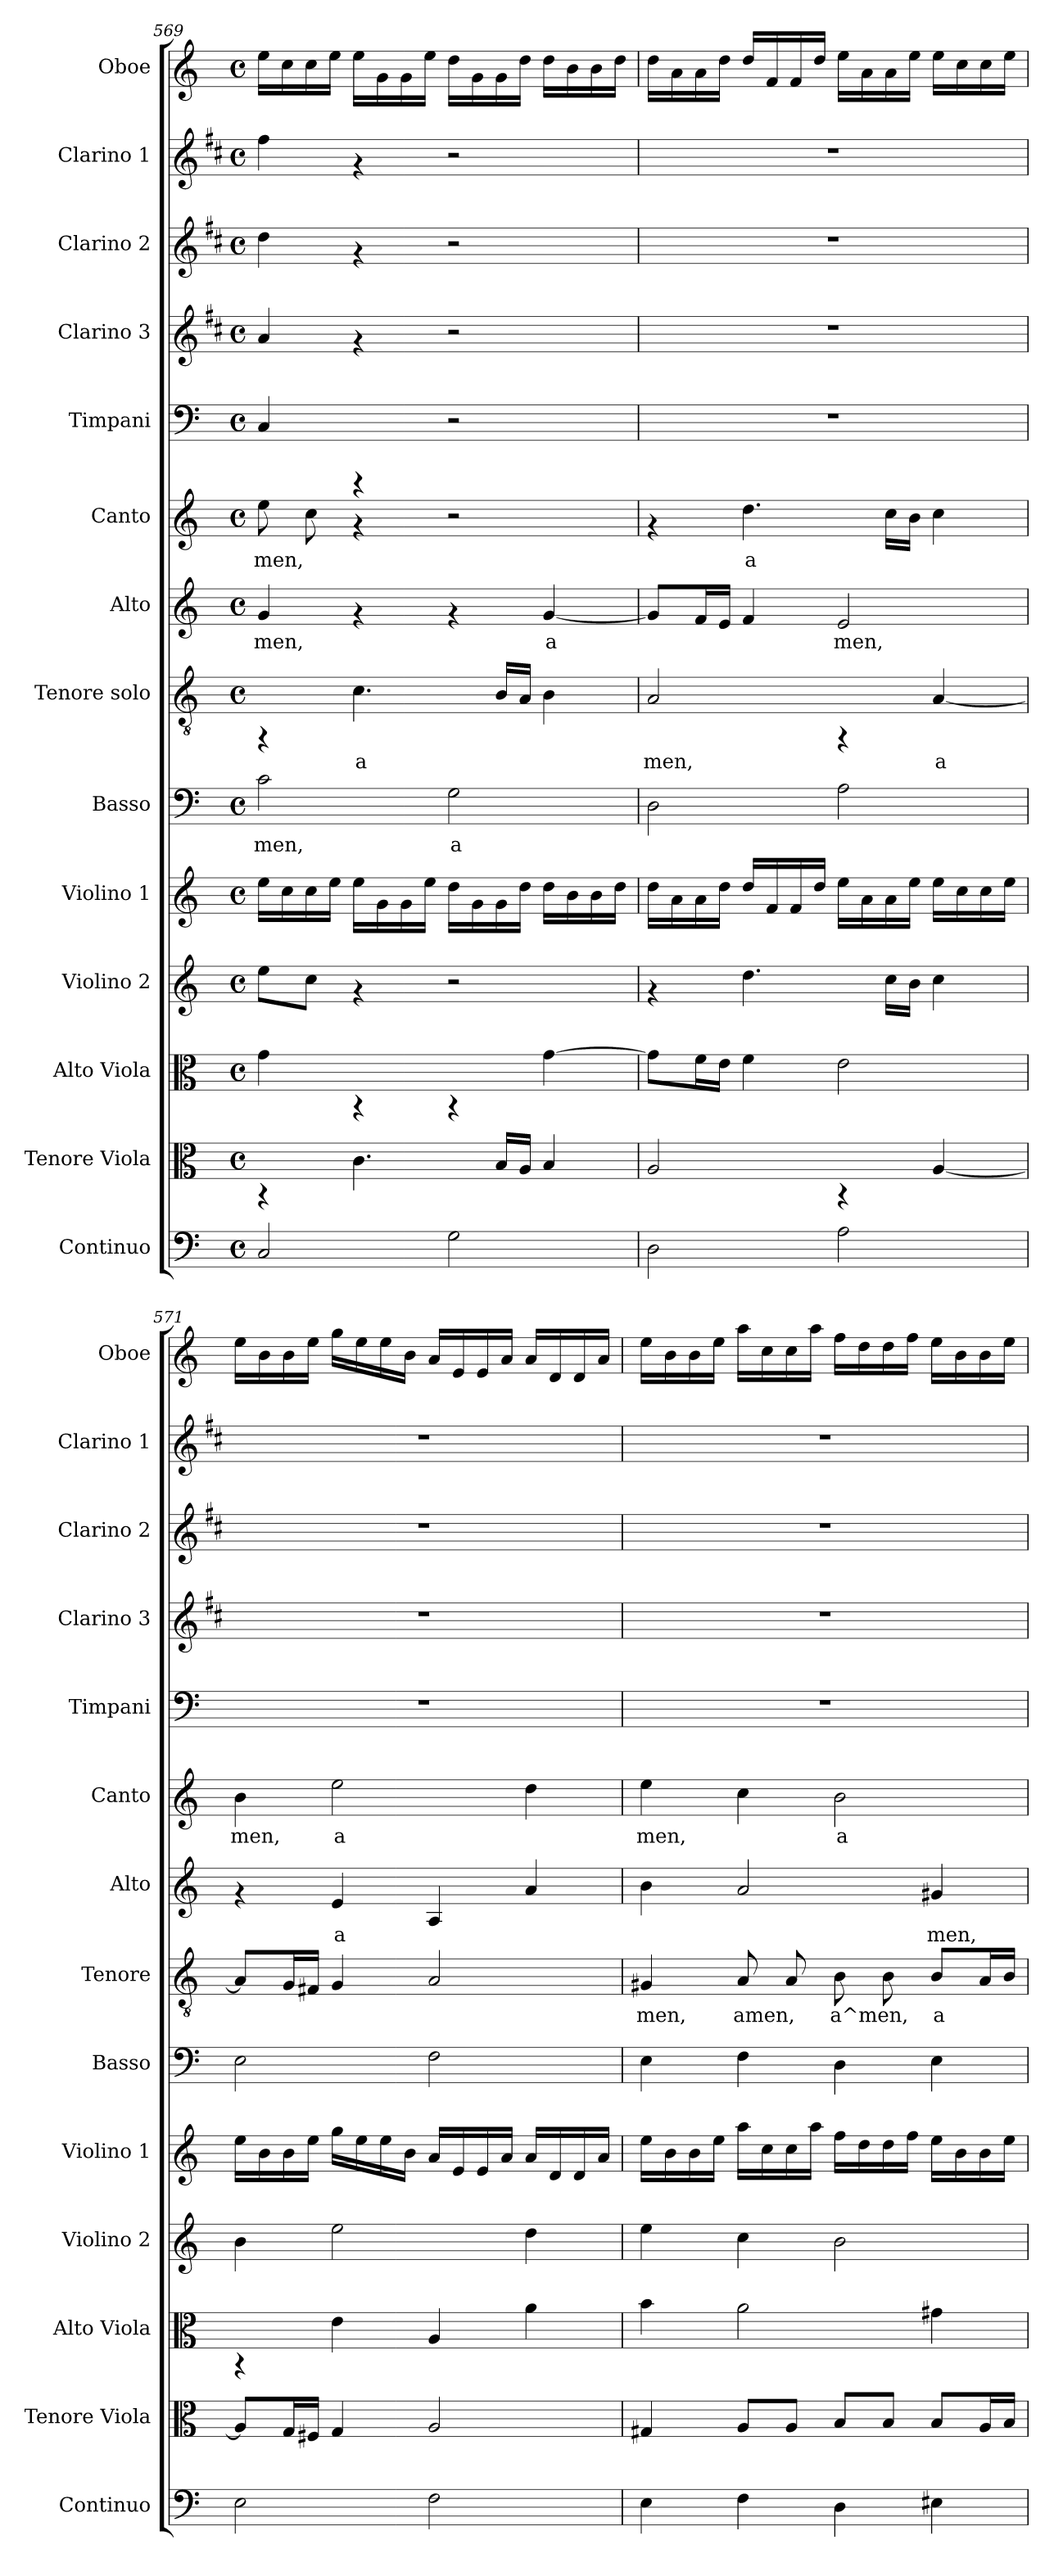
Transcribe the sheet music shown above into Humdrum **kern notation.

**kern	**kern	**kern	**kern	**kern	**kern	**text	**kern	**text	**kern	**text	**kern	**text	**kern	**kern	**kern	**kern	**kern
*part14	*part13	*part12	*part11	*part10	*part9	*part9	*part8	*part8	*part7	*part7	*part6	*part6	*part5	*part4	*part3	*part2	*part1
*staff14	*staff13	*staff12	*staff11	*staff10	*staff9	*staff9	*staff8	*staff8	*staff7	*staff7	*staff6	*staff6	*staff5	*staff4	*staff3	*staff2	*staff1
*I"Continuo	*I"Tenore Viola	*I"Alto Viola	*I"Violino 2	*I"Violino 1	*I"Basso	*	*I"Tenore solo	*	*I"Alto	*	*I"Canto	*	*I"Timpani	*I"Clarino 3	*I"Clarino 2	*I"Clarino 1	*I"Oboe
*I'Continuo	*I'Tenore Viola	*I'Alto Viola	*I'Violino 2	*I'Violino 1	*I'Basso	*	*I'Tenore	*	*I'Alto	*	*I'Canto	*	*I'Timpani	*I'Clarino 3	*I'Clarino 2	*I'Clarino 1	*I'Oboe
!!LO:PB:g=z
*clefF4	*clefC3	*clefC3	*clefG2	*clefG2	*clefF4	*	*clefGv2	*	*clefG2	*	*clefG2	*	*clefF4	*clefG2	*clefG2	*clefG2	*clefG2
*	*	*	*	*	*	*	*	*	*	*	*	*	*	*ITrd1c2	*ITrd1c2	*ITrd1c2	*
*k[]	*k[]	*k[]	*k[]	*k[]	*k[]	*	*k[]	*	*k[]	*	*k[]	*	*k[]	*k[]	*k[]	*k[]	*k[]
*C:	*C:	*C:	*C:	*C:	*C:	*	*C:	*	*C:	*	*C:	*	*C:	*C:	*C:	*C:	*C:
*M4/4	*M4/4	*M4/4	*M4/4	*M4/4	*M4/4	*	*M4/4	*	*M4/4	*	*M4/4	*	*M4/4	*M4/4	*M4/4	*M4/4	*M4/4
*met(c)	*met(c)	*met(c)	*met(c)	*met(c)	*met(c)	*	*met(c)	*	*met(c)	*	*met(c)	*	*met(c)	*met(c)	*met(c)	*met(c)	*met(c)
=569	=569	=569	=569	=569	=569	=569	=569	=569	=569	=569	=569	=569	=569	=569	=569	=569	=569
!	!	!	!	!	!	!LO:LY:b:cj	!	!	!	!LO:LY:b:cj	!	!LO:LY:b:cj	!	!	!	!	!
2C/	4rAA	4g\	8ee\L	16ee\L	2c\	men,	4rFF	.	4g/	-men,	8ee\	men,	4C/	4g/	4cc\	4ee\	16ee\L
.	.	.	.	16cc\	.	.	.	.	.	.	.	.	.	.	.	.	16cc\
!	!	!	!	!	!	!	!	!	!	!	!	!LO:LY:b:cj	!	!	!	!	!
.	.	.	8cc\J	16cc\	.	.	.	.	.	.	8cc\	.	.	.	.	.	16cc\
.	.	.	.	16ee\J	.	.	.	.	.	.	.	.	.	.	.	.	16ee\J
!	!	!	!	!	!	!	!	!LO:LY:b	!	!	!	!	!	!	!	!	!
.	4.c\	4rAA	4rf	16ee\L	.	.	4.c\	a	4rf	.	4rf	.	4rCCC	4rf	4rf	4rf	16ee\L
.	.	.	.	16g\	.	.	.	.	.	.	.	.	.	.	.	.	16g\
.	.	.	.	16g\	.	.	.	.	.	.	.	.	.	.	.	.	16g\
.	.	.	.	16ee\J	.	.	.	.	.	.	.	.	.	.	.	.	16ee\J
!	!	!	!	!	!	!LO:LY:b:cj	!	!	!	!	!	!	!	!	!	!	!
2G\	.	4rAA	2r	16dd\L	2G\	a	.	.	4rf	.	2r	.	2r	2r	2r	2r	16dd\L
.	.	.	.	16g\	.	.	.	.	.	.	.	.	.	.	.	.	16g\
!	!	!	!	!	!	!	!	!LO:LY:b	!	!	!	!	!	!	!	!	!
.	16B/L	.	.	16g\	.	.	16B/L	.	.	.	.	.	.	.	.	.	16g\
!	!	!	!	!	!	!	!	!LO:LY:b	!	!	!	!	!	!	!	!	!
.	16A/J	.	.	16dd\J	.	.	16A/J	.	.	.	.	.	.	.	.	.	16dd\J
!	!	!	!	!	!	!	!	!LO:LY:b	!	!LO:LY:b:cj	!	!	!	!	!	!	!
.	4B/	[>4g\	.	16dd\L	.	.	4B\	.	[<4g/	a	.	.	.	.	.	.	16dd\L
.	.	.	.	16b\	.	.	.	.	.	.	.	.	.	.	.	.	16b\
.	.	.	.	16b\	.	.	.	.	.	.	.	.	.	.	.	.	16b\
.	.	.	.	16dd\J	.	.	.	.	.	.	.	.	.	.	.	.	16dd\J
=570	=570	=570	=570	=570	=570	=570	=570	=570	=570	=570	=570	=570	=570	=570	=570	=570	=570
!	!	!	!	!	!	!LO:LY:b:cj	!	!LO:LY:b	!	!LO:LY:b:cj	!	!	!	!	!	!	!
2D\	2A/	8g\L]	4rf	16dd\L	2D\	.	2A/	men,	8g/L]	.	4rf	.	1r	1r	1r	1r	16dd\L
.	.	.	.	16a\	.	.	.	.	.	.	.	.	.	.	.	.	16a\
!	!	!	!	!	!	!	!	!	!	!LO:LY:b:cj	!	!	!	!	!	!	!
.	.	16f\	.	16a\	.	.	.	.	16f/	.	.	.	.	.	.	.	16a\
!	!	!	!	!	!	!	!	!	!	!LO:LY:b:cj	!	!	!	!	!	!	!
.	.	16e\J	.	16dd\J	.	.	.	.	16e/J	.	.	.	.	.	.	.	16dd\J
!	!	!	!	!	!	!	!	!	!	!LO:LY:b:cj	!	!LO:LY:b:cj	!	!	!	!	!
.	.	4f\	4.dd\	16dd/L	.	.	.	.	4f/	.	4.dd\	a	.	.	.	.	16dd/L
.	.	.	.	16f/	.	.	.	.	.	.	.	.	.	.	.	.	16f/
.	.	.	.	16f/	.	.	.	.	.	.	.	.	.	.	.	.	16f/
.	.	.	.	16dd/J	.	.	.	.	.	.	.	.	.	.	.	.	16dd/J
!	!	!	!	!	!	!LO:LY:b:cj	!	!	!	!LO:LY:b:cj	!	!	!	!	!	!	!
2A\	4rAA	2e\	.	16ee\L	2A\	.	4rFF	.	2e/	men,	.	.	.	.	.	.	16ee\L
.	.	.	.	16a\	.	.	.	.	.	.	.	.	.	.	.	.	16a\
!	!	!	!	!	!	!	!	!	!	!	!	!LO:LY:b:cj	!	!	!	!	!
.	.	.	16cc\L	16a\	.	.	.	.	.	.	16cc\L	.	.	.	.	.	16a\
!	!	!	!	!	!	!	!	!	!	!	!	!LO:LY:b:cj	!	!	!	!	!
.	.	.	16b\J	16ee\J	.	.	.	.	.	.	16b\J	.	.	.	.	.	16ee\J
!	!	!	!	!	!	!	!	!LO:LY:b	!	!	!	!LO:LY:b:cj	!	!	!	!	!
.	[<4A/	.	4cc\	16ee\L	.	.	[<4A/	a	.	.	4cc\	.	.	.	.	.	16ee\L
.	.	.	.	16cc\	.	.	.	.	.	.	.	.	.	.	.	.	16cc\
.	.	.	.	16cc\	.	.	.	.	.	.	.	.	.	.	.	.	16cc\
.	.	.	.	16ee\J	.	.	.	.	.	.	.	.	.	.	.	.	16ee\J
=571	=571	=571	=571	=571	=571	=571	=571	=571	=571	=571	=571	=571	=571	=571	=571	=571	=571
!	!	!	!	!	!	!LO:LY:b:cj	!	!LO:LY:b	!	!	!	!LO:LY:b:cj	!	!	!	!	!
2E\	8A/L]	4rAA	4b\	16ee\L	2E\	.	8A/L]	.	4rf	.	4b\	men,	1r	1r	1r	1r	16ee\L
.	.	.	.	16b\	.	.	.	.	.	.	.	.	.	.	.	.	16b\
!	!	!	!	!	!	!	!	!LO:LY:b	!	!	!	!	!	!	!	!	!
.	16G/	.	.	16b\	.	.	16G/	.	.	.	.	.	.	.	.	.	16b\
!	!	!	!	!	!	!	!	!LO:LY:b	!	!	!	!	!	!	!	!	!
.	16F#X/J	.	.	16ee\J	.	.	16F#X/J	.	.	.	.	.	.	.	.	.	16ee\J
!	!	!	!	!	!	!	!	!LO:LY:b	!	!LO:LY:b:cj	!	!LO:LY:b:cj	!	!	!	!	!
.	4G/	4e\	2ee\	16gg\L	.	.	4G/	.	4e/	a	2ee\	a	.	.	.	.	16gg\L
.	.	.	.	16ee\	.	.	.	.	.	.	.	.	.	.	.	.	16ee\
.	.	.	.	16ee\	.	.	.	.	.	.	.	.	.	.	.	.	16ee\
.	.	.	.	16b\J	.	.	.	.	.	.	.	.	.	.	.	.	16b\J
!	!	!	!	!	!	!LO:LY:b:cj	!	!LO:LY:b	!	!LO:LY:b:cj	!	!	!	!	!	!	!
2F\	2A/	4A/	.	16a/L	2F\	.	2A/	.	4A/	.	.	.	.	.	.	.	16a/L
.	.	.	.	16e/	.	.	.	.	.	.	.	.	.	.	.	.	16e/
.	.	.	.	16e/	.	.	.	.	.	.	.	.	.	.	.	.	16e/
.	.	.	.	16a/J	.	.	.	.	.	.	.	.	.	.	.	.	16a/J
!	!	!	!	!	!	!	!	!	!	!LO:LY:b:cj	!	!LO:LY:b:cj	!	!	!	!	!
.	.	4a\	4dd\	16a/L	.	.	.	.	4a/	.	4dd\	.	.	.	.	.	16a/L
.	.	.	.	16d/	.	.	.	.	.	.	.	.	.	.	.	.	16d/
.	.	.	.	16d/	.	.	.	.	.	.	.	.	.	.	.	.	16d/
.	.	.	.	16a/J	.	.	.	.	.	.	.	.	.	.	.	.	16a/J
=572	=572	=572	=572	=572	=572	=572	=572	=572	=572	=572	=572	=572	=572	=572	=572	=572	=572
!	!	!	!	!	!	!LO:LY:b:cj	!	!LO:LY:b	!	!LO:LY:b:cj	!	!LO:LY:b:cj	!	!	!	!	!
4E\	4G#X/	4b\	4ee\	16ee\L	4E\	.	4G#X/	men,	4b\	.	4ee\	men,	1r	1r	1r	1r	16ee\L
.	.	.	.	16b\	.	.	.	.	.	.	.	.	.	.	.	.	16b\
.	.	.	.	16b\	.	.	.	.	.	.	.	.	.	.	.	.	16b\
.	.	.	.	16ee\J	.	.	.	.	.	.	.	.	.	.	.	.	16ee\J
!	!	!	!	!	!	!LO:LY:b:cj	!	!LO:LY:b	!	!LO:LY:b:cj	!	!LO:LY:b:cj	!	!	!	!	!
4F\	8A/L	2a\	4cc\	16aa\L	4F\	.	8A/	amen,	2a/	.	4cc\	.	.	.	.	.	16aa\L
.	.	.	.	16cc\	.	.	.	.	.	.	.	.	.	.	.	.	16cc\
!	!	!	!	!	!	!	!	!LO:LY:b	!	!	!	!	!	!	!	!	!
.	8A/J	.	.	16cc\	.	.	8A/	.	.	.	.	.	.	.	.	.	16cc\
.	.	.	.	16aa\J	.	.	.	.	.	.	.	.	.	.	.	.	16aa\J
!	!	!	!	!	!	!LO:LY:b:cj	!	!LO:LY:b	!	!	!	!LO:LY:b:cj	!	!	!	!	!
4D\	8B/L	.	2b\	16ff\L	4D\	.	8B\	a^men,	.	.	2b\	a	.	.	.	.	16ff\L
.	.	.	.	16dd\	.	.	.	.	.	.	.	.	.	.	.	.	16dd\
!	!	!	!	!	!	!	!	!LO:LY:b	!	!	!	!	!	!	!	!	!
.	8B/J	.	.	16dd\	.	.	8B\	.	.	.	.	.	.	.	.	.	16dd\
.	.	.	.	16ff\J	.	.	.	.	.	.	.	.	.	.	.	.	16ff\J
!	!	!	!	!	!	!LO:LY:b:cj	!	!LO:LY:b	!	!LO:LY:b:cj	!	!	!	!	!	!	!
4E#\	8B/L	4g#X\	.	16ee\L	4E\	.	8B/L	a	4g#X/	men,	.	.	.	.	.	.	16ee\L
.	.	.	.	16b\	.	.	.	.	.	.	.	.	.	.	.	.	16b\
!	!	!	!	!	!	!	!	!LO:LY:b	!	!	!	!	!	!	!	!	!
.	16A/	.	.	16b\	.	.	16A/	.	.	.	.	.	.	.	.	.	16b\
!	!	!	!	!	!	!	!	!LO:LY:b	!	!	!	!	!	!	!	!	!
.	16B/J	.	.	16ee\J	.	.	16B/J	.	.	.	.	.	.	.	.	.	16ee\J
=	=	=	=	=	=	=	=	=	=	=	=	=	=	=	=	=	=
*-	*-	*-	*-	*-	*-	*-	*-	*-	*-	*-	*-	*-	*-	*-	*-	*-	*-
